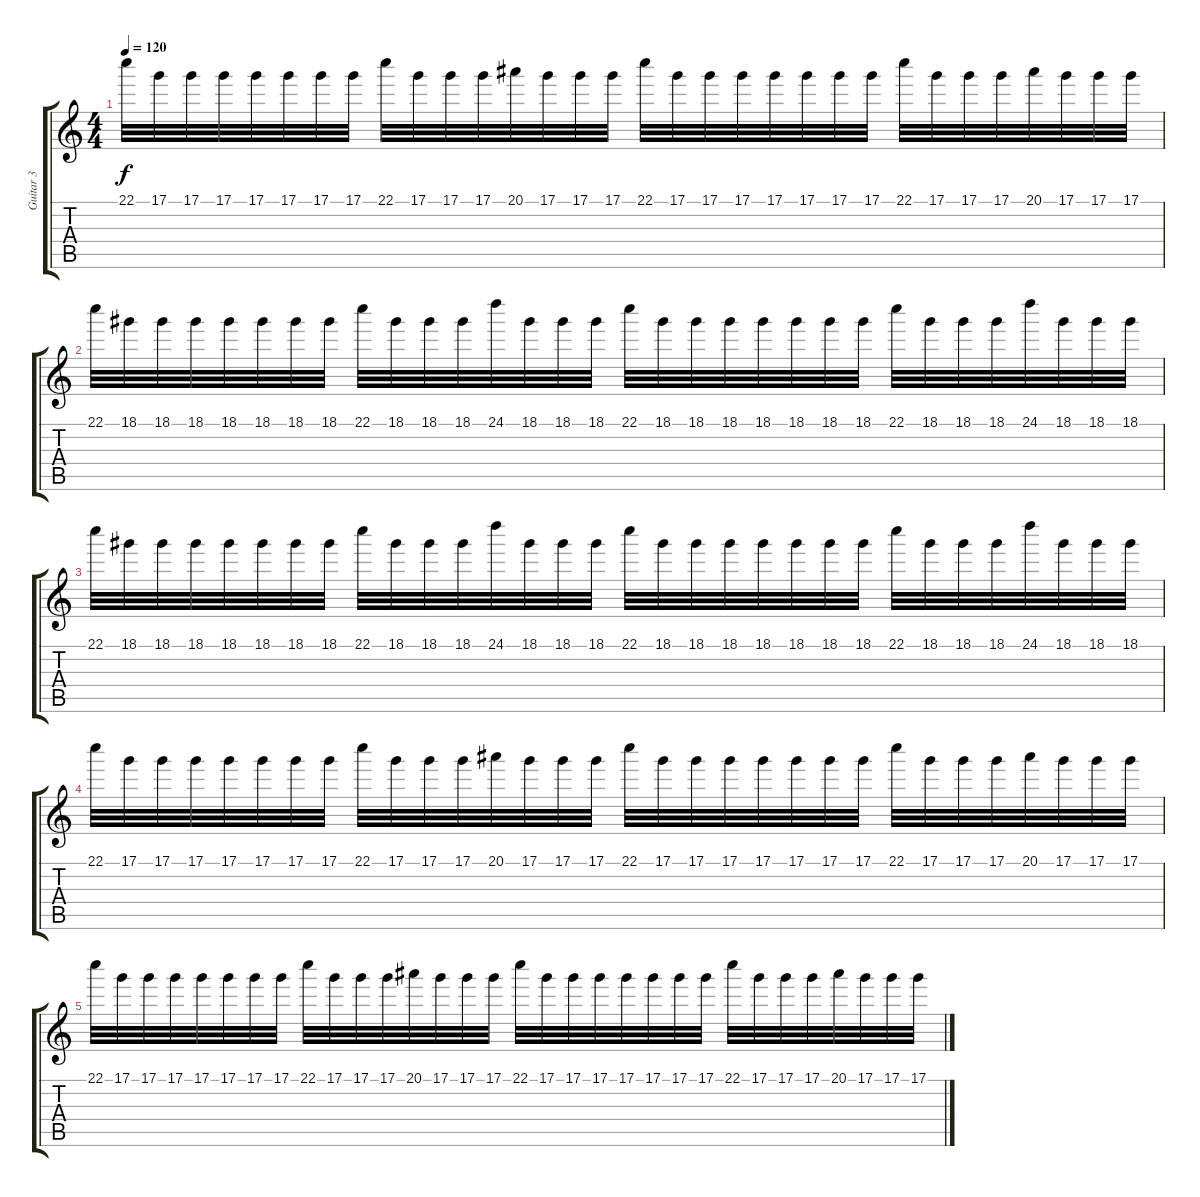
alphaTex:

\track ("Guitar 3" "Guitar 3") {instrument distortionguitar}
\staff {score tabs}
\tuning (D4 A3 F3 C3 G2 C2) {hide}
\ts (4 4)
\tempo 120
\clef g2
\ks c
22.1.32{dy f} 17.1.32 17.1.32 17.1.32 17.1.32 17.1.32 17.1.32 17.1.32 22.1.32 17.1.32 17.1.32 17.1.32 20.1.32 17.1.32 17.1.32 17.1.32 22.1.32 17.1.32 17.1.32 17.1.32 17.1.32 17.1.32 17.1.32 17.1.32 22.1.32 17.1.32 17.1.32 17.1.32 20.1.32 17.1.32 17.1.32 17.1.32 |
22.1.32 18.1.32 18.1.32 18.1.32 18.1.32 18.1.32 18.1.32 18.1.32 22.1.32 18.1.32 18.1.32 18.1.32 24.1.32 18.1.32 18.1.32 18.1.32 22.1.32 18.1.32 18.1.32 18.1.32 18.1.32 18.1.32 18.1.32 18.1.32 22.1.32 18.1.32 18.1.32 18.1.32 24.1.32 18.1.32 18.1.32 18.1.32 |
22.1.32 18.1.32 18.1.32 18.1.32 18.1.32 18.1.32 18.1.32 18.1.32 22.1.32 18.1.32 18.1.32 18.1.32 24.1.32 18.1.32 18.1.32 18.1.32 22.1.32 18.1.32 18.1.32 18.1.32 18.1.32 18.1.32 18.1.32 18.1.32 22.1.32 18.1.32 18.1.32 18.1.32 24.1.32 18.1.32 18.1.32 18.1.32 |
22.1.32 17.1.32 17.1.32 17.1.32 17.1.32 17.1.32 17.1.32 17.1.32 22.1.32 17.1.32 17.1.32 17.1.32 20.1.32 17.1.32 17.1.32 17.1.32 22.1.32 17.1.32 17.1.32 17.1.32 17.1.32 17.1.32 17.1.32 17.1.32 22.1.32 17.1.32 17.1.32 17.1.32 20.1.32 17.1.32 17.1.32 17.1.32 |
22.1.32 17.1.32 17.1.32 17.1.32 17.1.32 17.1.32 17.1.32 17.1.32 22.1.32 17.1.32 17.1.32 17.1.32 20.1.32 17.1.32 17.1.32 17.1.32 22.1.32 17.1.32 17.1.32 17.1.32 17.1.32 17.1.32 17.1.32 17.1.32 22.1.32 17.1.32 17.1.32 17.1.32 20.1.32 17.1.32 17.1.32 17.1.32
